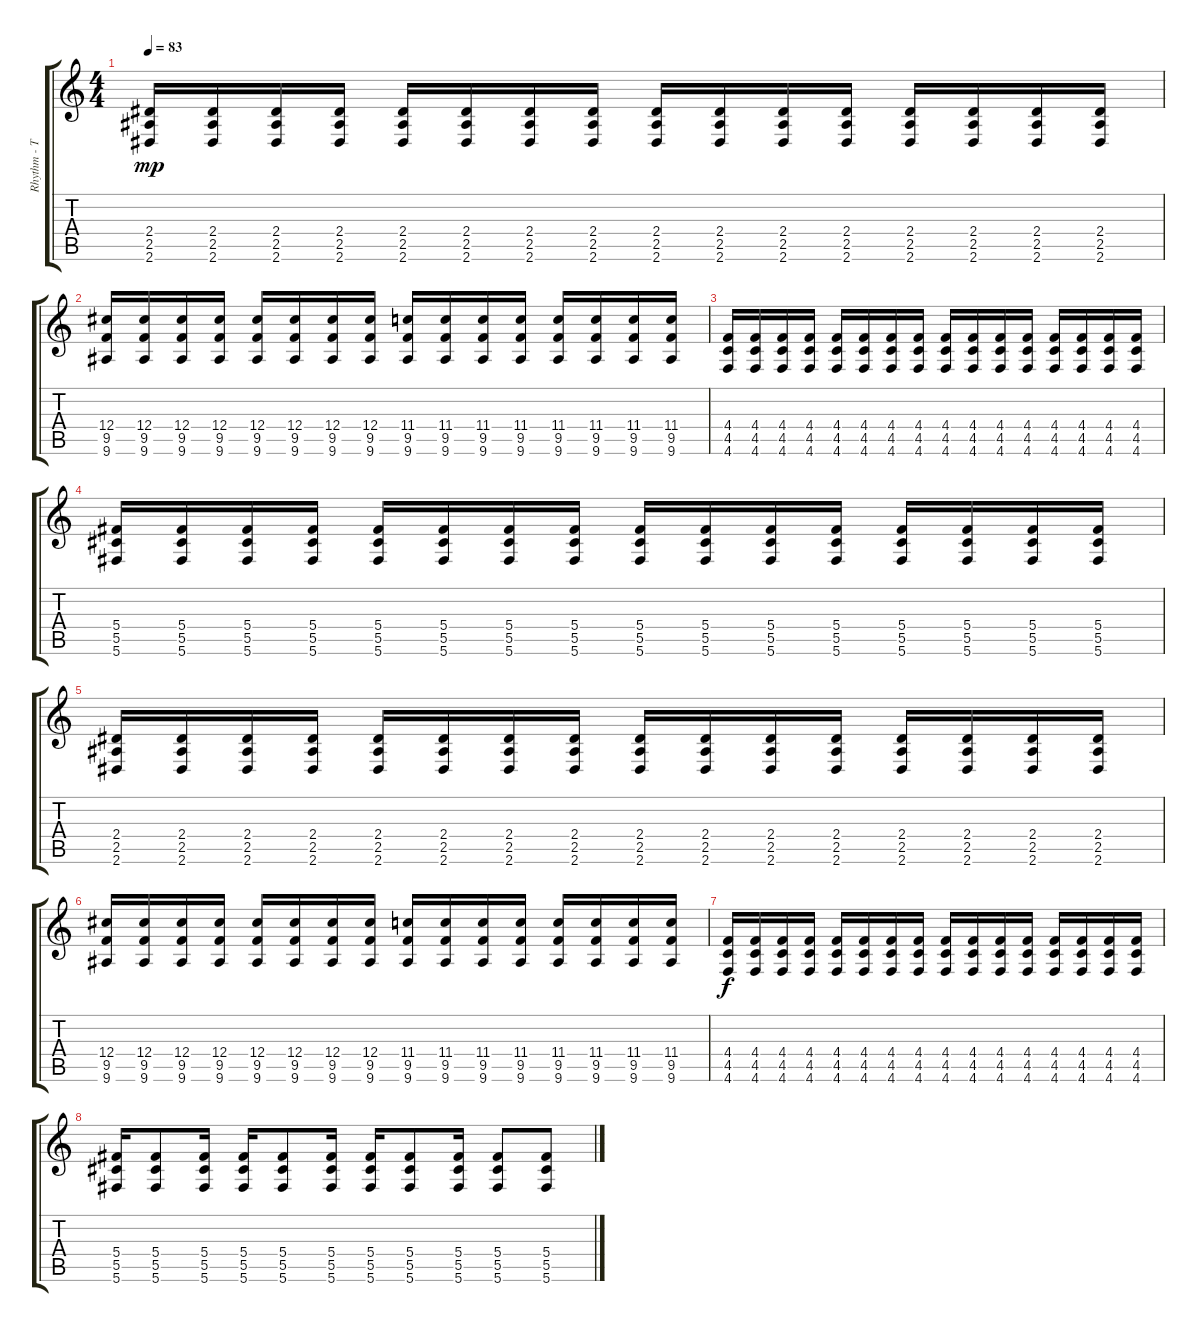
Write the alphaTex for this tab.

\track ("Rhythm - Taylor York" "Rhythm - T") {instrument acousticguitarsteel}
\staff {score tabs}
\tuning (Eb4 Bb3 Gb3 Db3 Ab2 Db2) {hide}
\ts (4 4)
\tempo 83
\clef g2
\ks c
(2.4 2.5 2.6).16{dy mp} (2.4 2.5 2.6).16 (2.4 2.5 2.6).16 (2.4 2.5 2.6).16 (2.4 2.5 2.6).16 (2.4 2.5 2.6).16 (2.4 2.5 2.6).16 (2.4 2.5 2.6).16 (2.4 2.5 2.6).16 (2.4 2.5 2.6).16 (2.4 2.5 2.6).16 (2.4 2.5 2.6).16 (2.4 2.5 2.6).16 (2.4 2.5 2.6).16 (2.4 2.5 2.6).16 (2.4 2.5 2.6).16 |
(12.4 9.5 9.6).16 (12.4 9.5 9.6).16 (12.4 9.5 9.6).16 (12.4 9.5 9.6).16 (12.4 9.5 9.6).16 (12.4 9.5 9.6).16 (12.4 9.5 9.6).16 (12.4 9.5 9.6).16 (11.4 9.5 9.6).16 (11.4 9.5 9.6).16 (11.4 9.5 9.6).16 (11.4 9.5 9.6).16 (11.4 9.5 9.6).16 (11.4 9.5 9.6).16 (11.4 9.5 9.6).16 (11.4 9.5 9.6).16 |
(4.4 4.5 4.6).16 (4.4 4.5 4.6).16 (4.4 4.5 4.6).16 (4.4 4.5 4.6).16 (4.4 4.5 4.6).16 (4.4 4.5 4.6).16 (4.4 4.5 4.6).16 (4.4 4.5 4.6).16 (4.4 4.5 4.6).16 (4.4 4.5 4.6).16 (4.4 4.5 4.6).16 (4.4 4.5 4.6).16 (4.4 4.5 4.6).16 (4.4 4.5 4.6).16 (4.4 4.5 4.6).16 (4.4 4.5 4.6).16 |
(5.4 5.5 5.6).16 (5.4 5.5 5.6).16 (5.4 5.5 5.6).16 (5.4 5.5 5.6).16 (5.4 5.5 5.6).16 (5.4 5.5 5.6).16 (5.4 5.5 5.6).16 (5.4 5.5 5.6).16 (5.4 5.5 5.6).16 (5.4 5.5 5.6).16 (5.4 5.5 5.6).16 (5.4 5.5 5.6).16 (5.4 5.5 5.6).16 (5.4 5.5 5.6).16 (5.4 5.5 5.6).16 (5.4 5.5 5.6).16 |
(2.4 2.5 2.6).16 (2.4 2.5 2.6).16 (2.4 2.5 2.6).16 (2.4 2.5 2.6).16 (2.4 2.5 2.6).16 (2.4 2.5 2.6).16 (2.4 2.5 2.6).16 (2.4 2.5 2.6).16 (2.4 2.5 2.6).16 (2.4 2.5 2.6).16 (2.4 2.5 2.6).16 (2.4 2.5 2.6).16 (2.4 2.5 2.6).16 (2.4 2.5 2.6).16 (2.4 2.5 2.6).16 (2.4 2.5 2.6).16 |
(12.4 9.5 9.6).16 (12.4 9.5 9.6).16 (12.4 9.5 9.6).16 (12.4 9.5 9.6).16 (12.4 9.5 9.6).16 (12.4 9.5 9.6).16 (12.4 9.5 9.6).16 (12.4 9.5 9.6).16 (11.4 9.5 9.6).16 (11.4 9.5 9.6).16 (11.4 9.5 9.6).16 (11.4 9.5 9.6).16 (11.4 9.5 9.6).16 (11.4 9.5 9.6).16 (11.4 9.5 9.6).16 (11.4 9.5 9.6).16 |
(4.4 4.5 4.6).16{dy f} (4.4 4.5 4.6).16 (4.4 4.5 4.6).16 (4.4 4.5 4.6).16 (4.4 4.5 4.6).16 (4.4 4.5 4.6).16 (4.4 4.5 4.6).16 (4.4 4.5 4.6).16 (4.4 4.5 4.6).16 (4.4 4.5 4.6).16 (4.4 4.5 4.6).16 (4.4 4.5 4.6).16 (4.4 4.5 4.6).16 (4.4 4.5 4.6).16 (4.4 4.5 4.6).16 (4.4 4.5 4.6).16 |
(5.4 5.5 5.6).16 (5.4 5.5 5.6).8 (5.4 5.5 5.6).16 (5.4 5.5 5.6).16 (5.4 5.5 5.6).8 (5.4 5.5 5.6).16 (5.4 5.5 5.6).16 (5.4 5.5 5.6).8 (5.4 5.5 5.6).16 (5.4 5.5 5.6).8 (5.4 5.5 5.6).8
